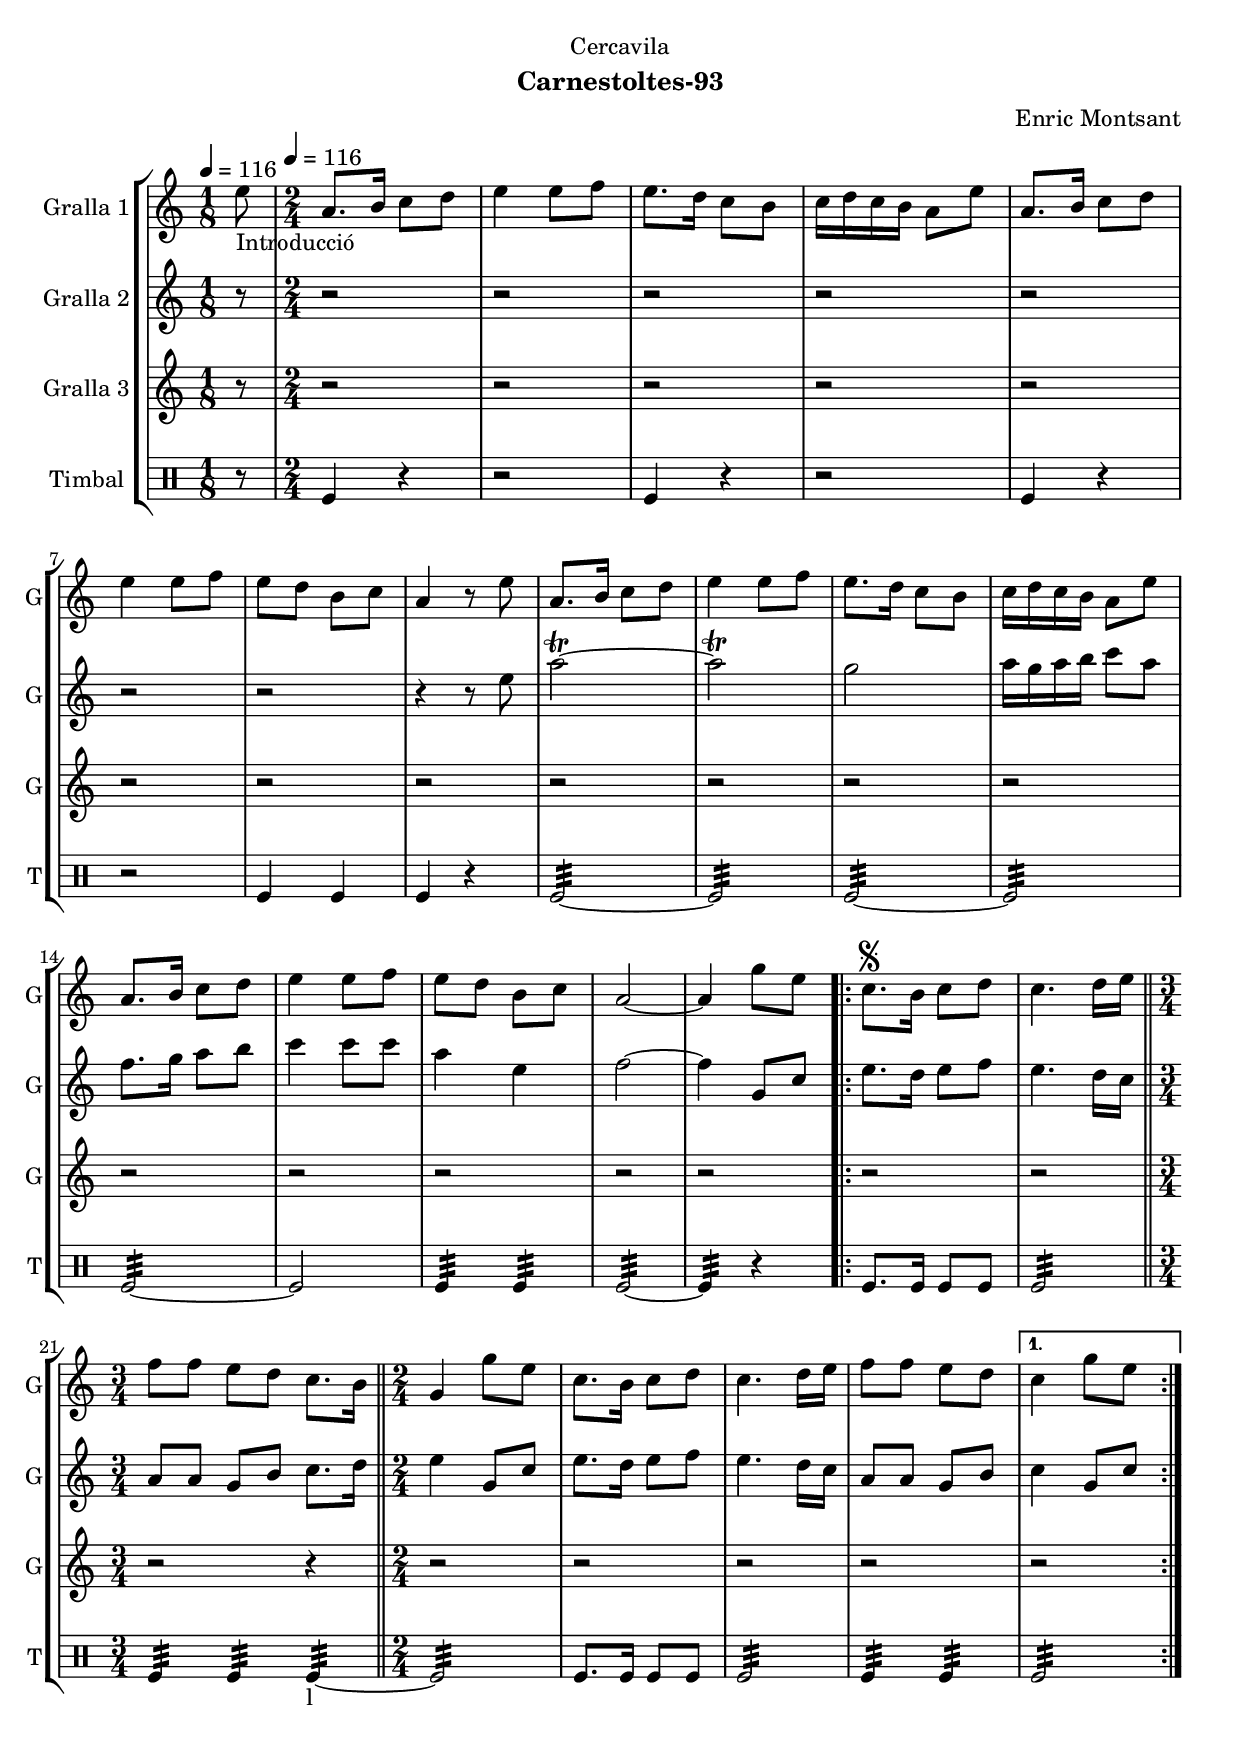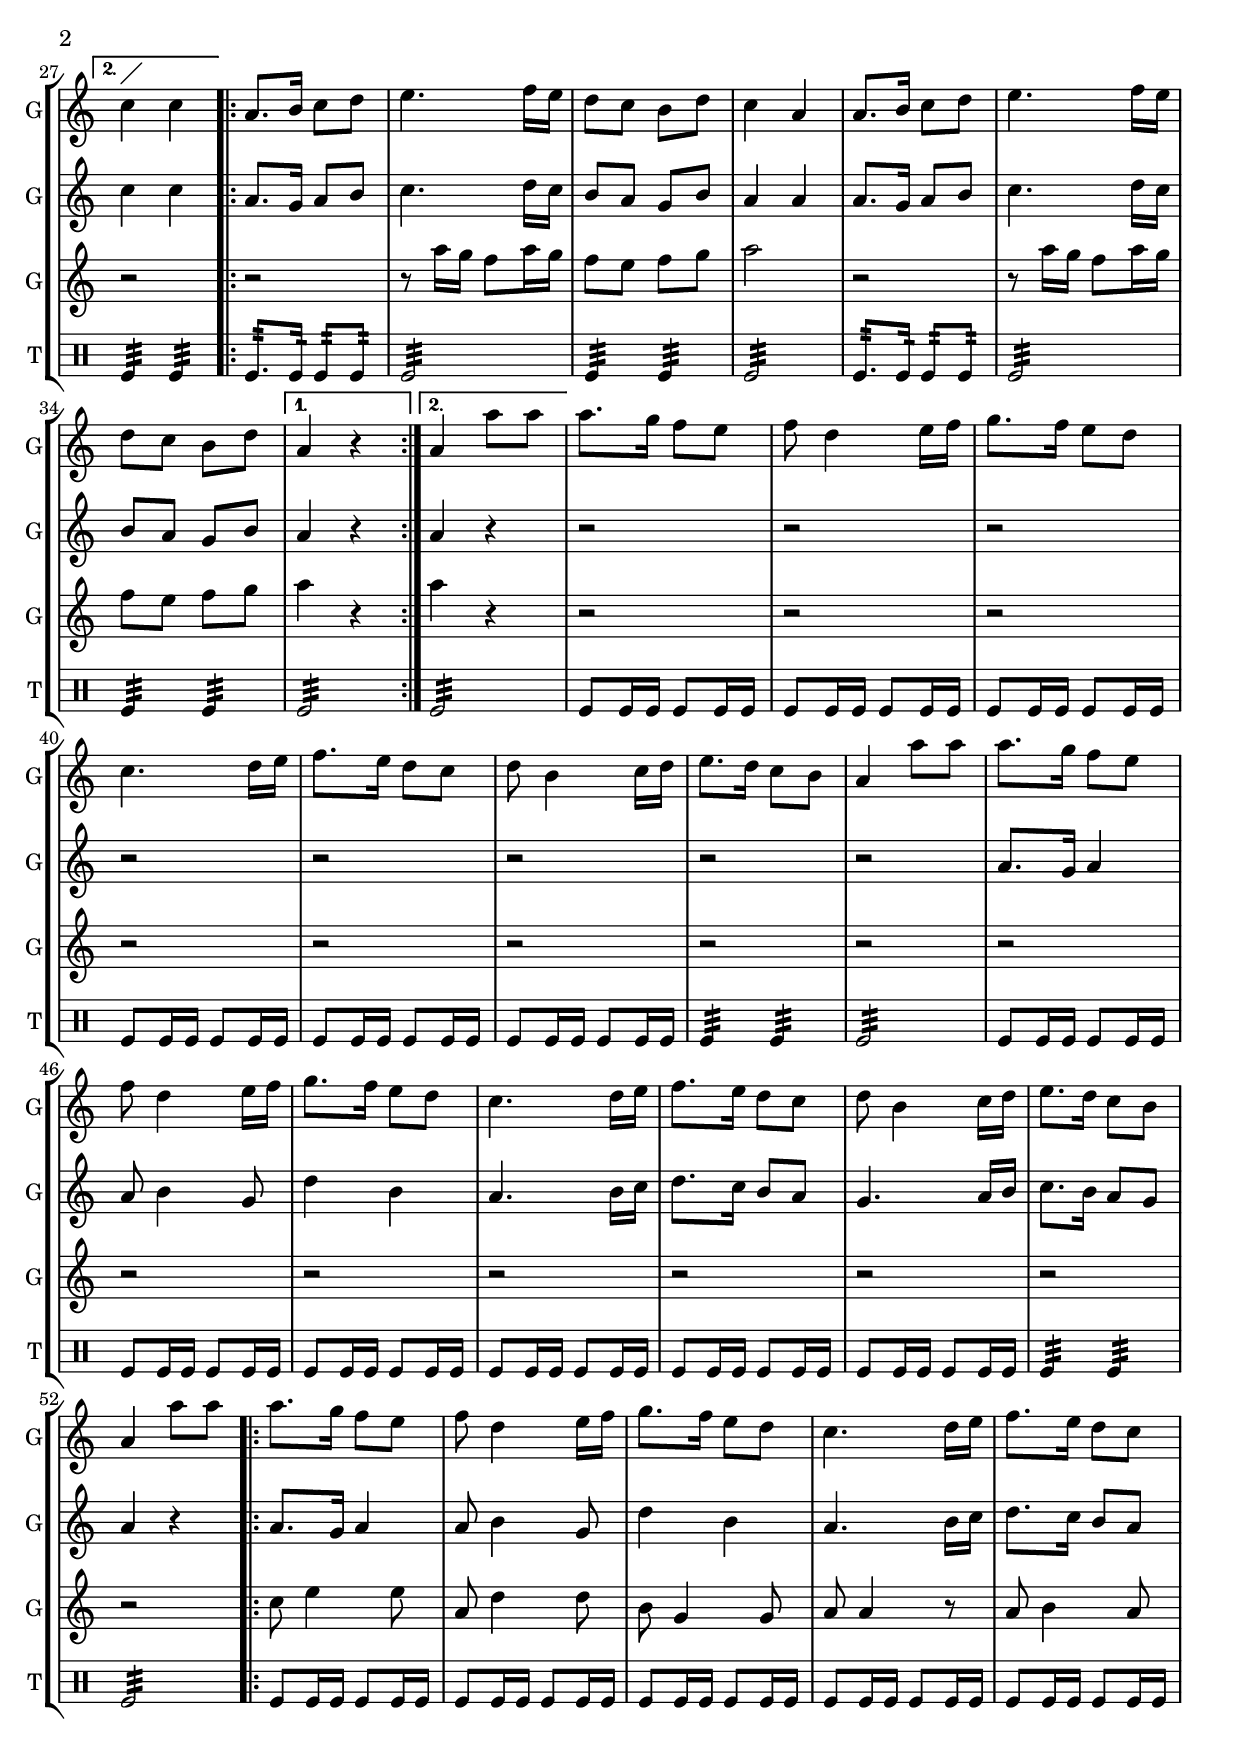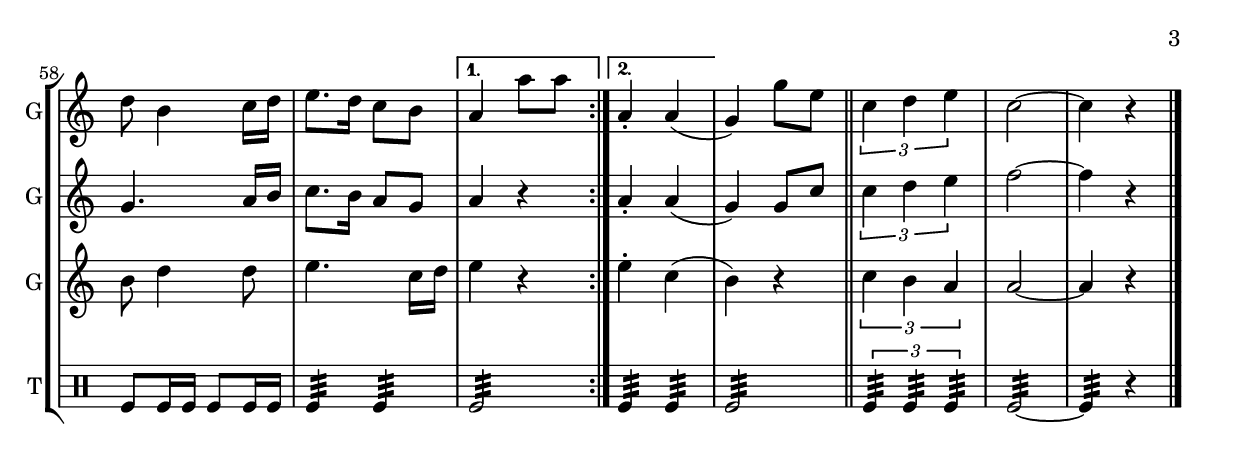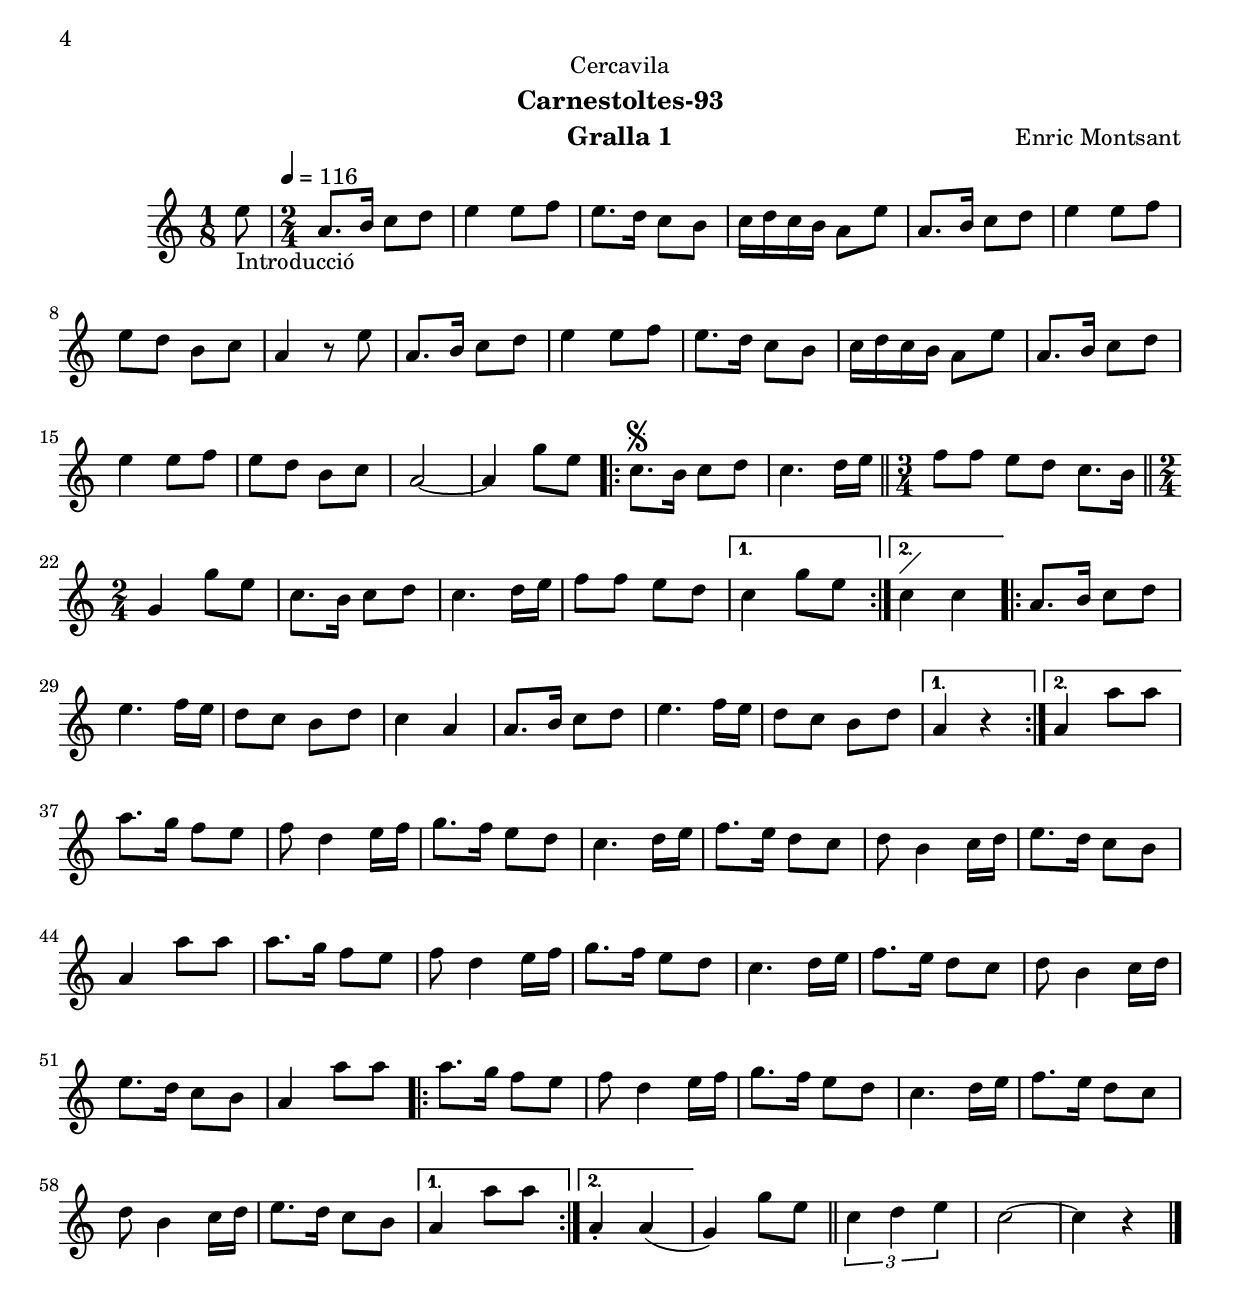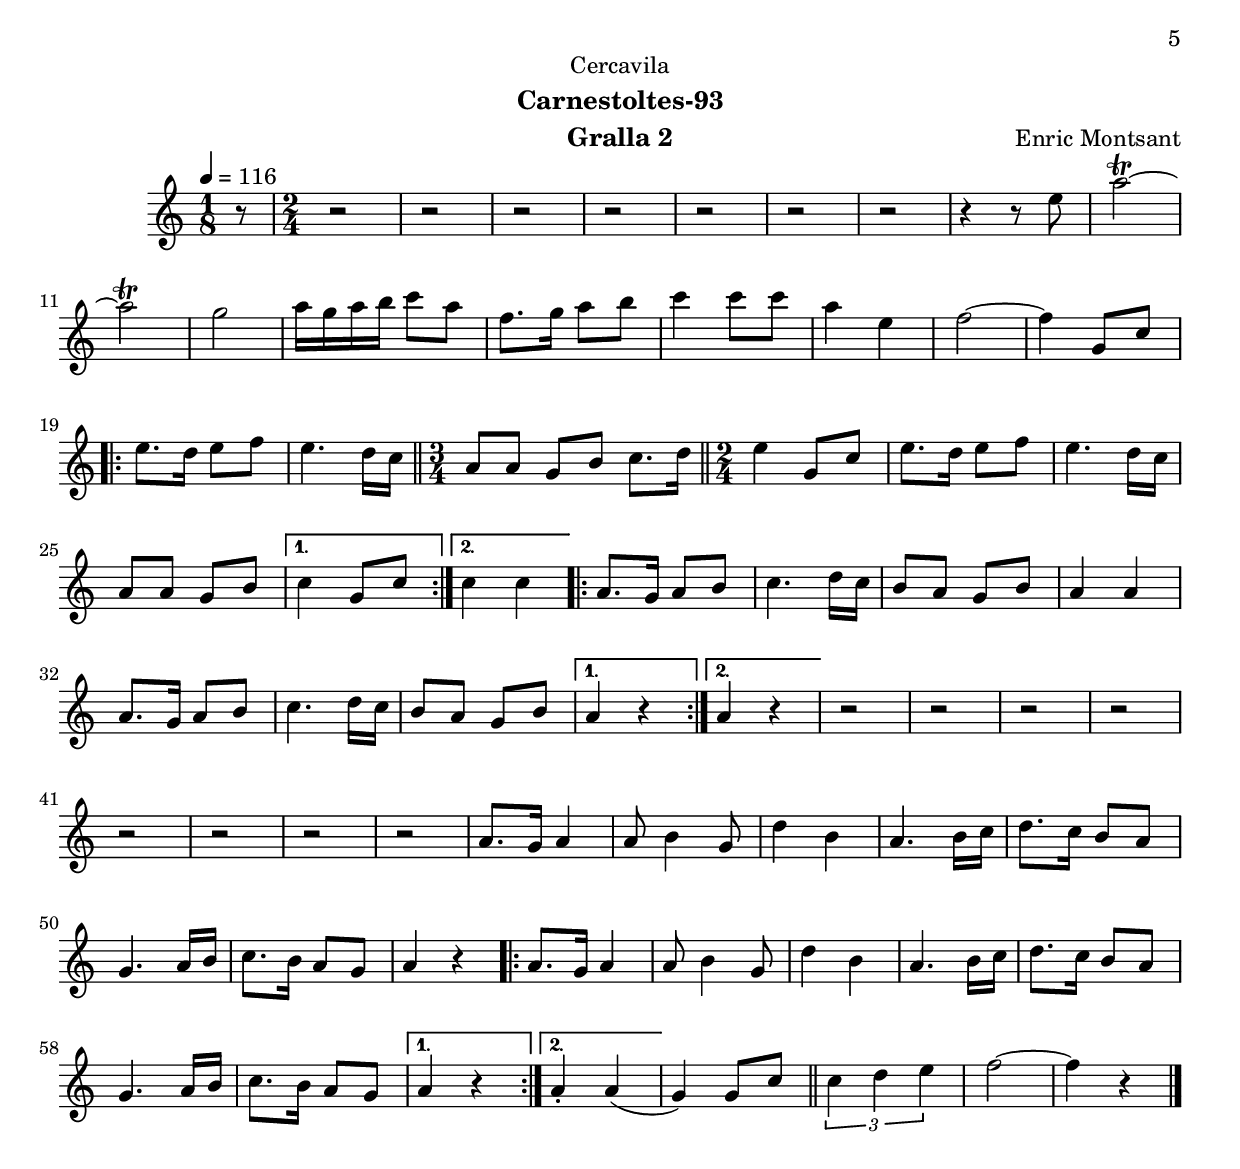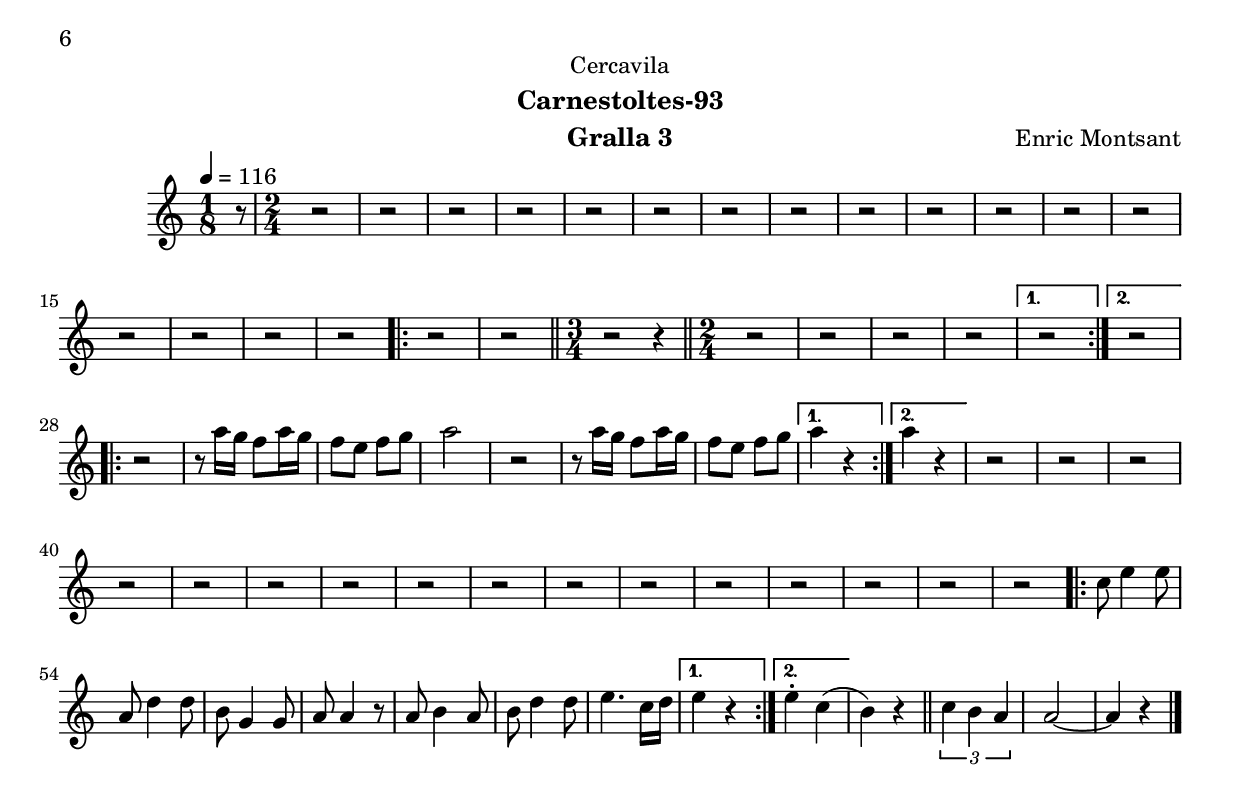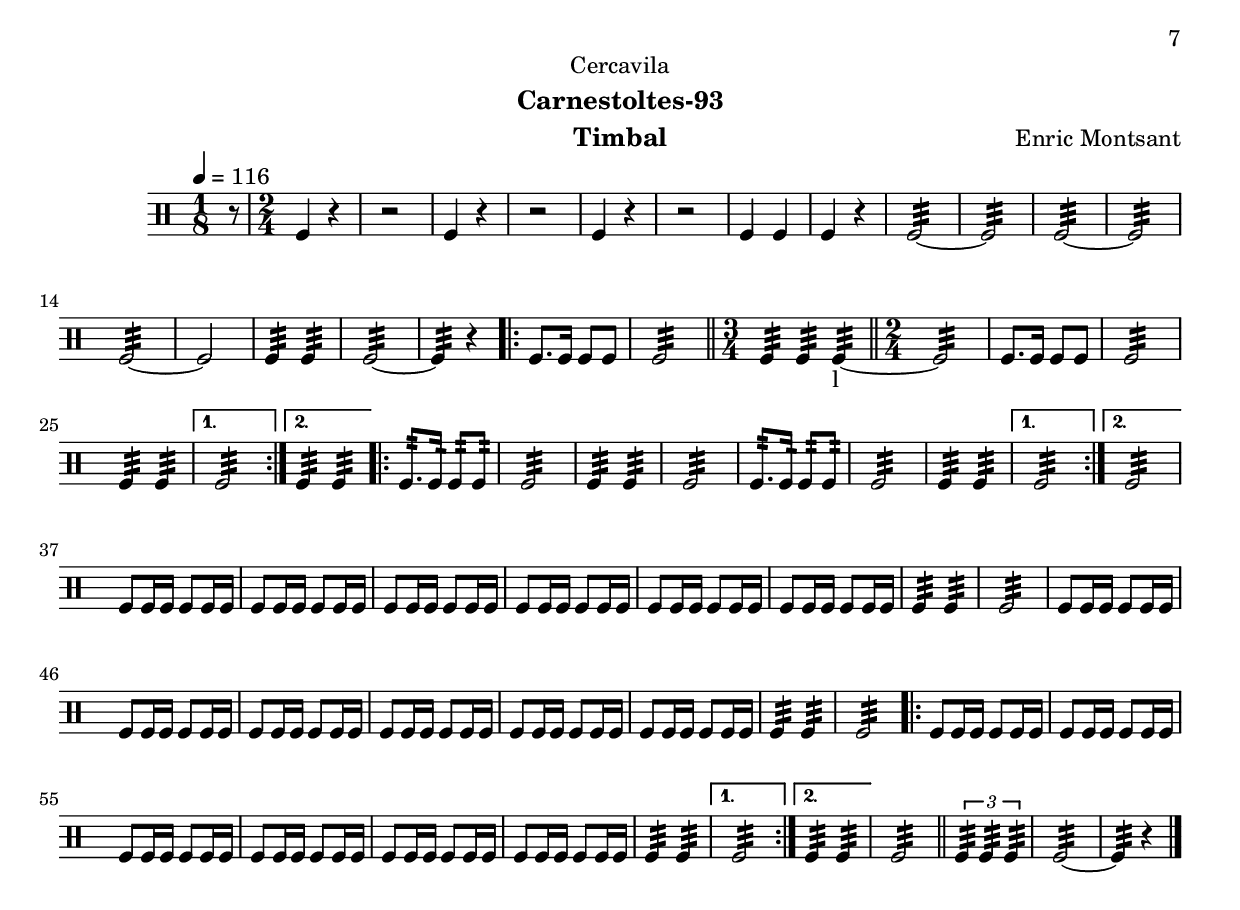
\version "2.16.2"

\header {
  dedication="Cercavila"
  title=""
  subtitle="Carnestoltes-93"
  subsubtitle=""
  poet=""
  meter=""
  piece=""
  composer="Enric Montsant"
  arranger=""
  opus=""
  instrument=""
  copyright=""
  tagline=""
}

liniaroAa =
\relative e''
{
  \clef treble
  \key c \major
  \time 1/8
  e8 _"Introducció" \tempo 4 = 116  |
  \time 2/4   a,8. b16 c8 d  |
  e4 e8 f  |
  e8. d16 c8 b  |
  %05
  c16 d c b a8 e'  |
  a,8. b16 c8 d  |
  e4 e8 f  |
  e8 d b c  |
  a4 r8 e'  |
  %10
  a,8. b16 c8 d  |
  e4 e8 f  |
  e8. d16 c8 b  |
  c16 d c b a8 e'  |
  a,8. b16 c8 d  |
  %15
  e4 e8 f  |
  e8 d b c  |
  a2 ~  |
  a4 g'8 e   |
  \repeat volta 2 { c8. \segno b16 c8 d  |
  %20
  c4. d16 e  \bar "||"
  \time 3/4   f8 f e d c8. b16  \bar "||"
  \time 2/4   g4 g'8 e  |
  c8. b16 c8 d  |
  c4. d16 e  |
  %25
  f8 f e d }
  \alternative { { c4 g'8 e }
  { c4 ^\markup {\draw-line #'(2 . 2)} c } }
  \repeat volta 2 { a8. b16  c8 d  |
  e4. f16 e  |
  %30
  d8 c b d  |
  c4 a  |
  a8. b16 c8 d  |
  e4. f16 e  |
  d8 c b d }
  %35
  \alternative { { a4 r }
  { a4 a'8 a } }
  a8.  g16 f8 e  |
  f8 d4 e16 f  |
  g8. f16 e8 d  |
  %40
  c4. d16 e  |
  f8. e16 d8 c  |
  d8 b4 c16 d  |
  e8. d16 c8 b  |
  a4 a'8 a  |
  %45
  a8. g16 f8 e  |
  f8 d4 e16 f  |
  g8. f16 e8 d  |
  c4. d16 e  |
  f8. e16 d8 c  |
  %50
  d8 b4 c16 d  |
  e8. d16 c8 b  |
  a4 a'8 a  |
  \repeat volta 2 { a8. g16 f8 e  |
  f8 d4 e16 f  |
  %55
  g8. f16 e8 d  |
  c4. d16 e  |
  f8. e16 d8 c  |
  d8 b4 c16 d  |
  e8. d16 c8 b }
  %60
  \alternative { { a4 a'8 a }
  { a,4-. a ( } }
  g4 ) g'8 e  \bar "||"
  \times 2/3 { c4 d e }  |
  c2 ~  |
  %65
  c4 r  \bar "|."
}

liniaroAb =
\relative e''
{
  \tempo 4 = 116
  \clef treble
  \key c \major
  \time 1/8
  r8  |
  \time 2/4   r2  |
  r2  |
  r2  |
  %05
  r2  |
  r2  |
  r2  |
  r2  |
  r4 r8 e  |
  %10
  a2\trill ~  |
  a2\trill  |
  g2  |
  a16 g a b c8 a  |
  f8. g16 a8 b  |
  %15
  c4 c8 c  |
  a4 e  |
  f2 ~  |
  f4 g,8 c  |
  \repeat volta 2 { e8. d16 e8 f  |
  %20
  e4. d16 c  \bar "||"
  \time 3/4   a8 a g b c8. d16  \bar "||"
  \time 2/4   e4 g,8 c  |
  e8. d16 e8 f  |
  e4. d16 c  |
  %25
  a8 a g b }
  \alternative { { c4 g8 c }
  { c4 c } }
  \repeat volta 2 { a8. g16 a8 b  |
  c4. d16 c  |
  %30
  b8 a g b  |
  a4 a  |
  a8. g16 a8 b  |
  c4. d16 c  |
  b8 a g b }
  %35
  \alternative { { a4 r }
  { a4 r } }
  r2  |
  r2  |
  r2  |
  %40
  r2  |
  r2  |
  r2  |
  r2  |
  r2  |
  %45
  a8. g16 a4  |
  a8 b4 g8  |
  d'4 b  |
  a4. b16 c  |
  d8. c16 b8 a  |
  %50
  g4. a16 b  |
  c8. b16 a8 g  |
  a4 r  |
  \repeat volta 2 { a8. g16 a4  |
  a8 b4 g8  |
  %55
  d'4 b  |
  a4. b16 c  |
  d8. c16 b8 a  |
  g4. a16 b  |
  c8. b16 a8 g }
  %60
  \alternative { { a4 r }
  { a4-. a ( } }
  g4 ) g8 c   \bar "||"
  \times 2/3 { c4 d e }  |
  f2 ~  |
  %65
  f4 r  \bar "|."
}

liniaroAc =
\relative a''
{
  \tempo 4 = 116
  \clef treble
  \key c \major
  \time 1/8
  r8  |
  \time 2/4   r2  |
  r2  |
  r2  |
  %05
  r2  |
  r2  |
  r2  |
  r2  |
  r2  |
  %10
  r2  |
  r2  |
  r2  |
  r2  |
  r2  |
  %15
  r2  |
  r2  |
  r2  |
  r2  |
  \repeat volta 2 { r2  |
  %20
  r2  \bar "||"
  \time 3/4   r2 r4  \bar "||"
  \time 2/4   r2  |
  r2  |
  r2  |
  %25
  r2 }
  \alternative { { r2 }
  { r2 } }
  \repeat volta 2 { r2  |
  r8 a16 g f8 a16 g  |
  %30
  f8 e f g  |
  a2  |
  r2  |
  r8 a16 g f8 a16 g  |
  f8 e f g }
  %35
  \alternative { { a4 r }
  { a4 r } }
  r2  |
  r2  |
  r2  |
  %40
  r2  |
  r2  |
  r2  |
  r2  |
  r2  |
  %45
  r2  |
  r2  |
  r2  |
  r2  |
  r2  |
  %50
  r2  |
  r2  |
  r2  |
  \repeat volta 2 { c,8 e4 e8  |
  a,8 d4 d8  |
  %55
  b8 g4 g8  |
  a8 a4 r8  |
  a8 b4 a8  |
  b8 d4 d8  |
  e4. c16 d }
  %60
  \alternative { { e4 r }
  { e4-. c ( } }
  b4 ) r  \bar "||"
  \times 2/3 { c4 b a }  |
  a2 ~  |
  %65
  a4 r  \bar "|."
}

liniaroAd =
\drummode
{
  \tempo 4 = 116
  \time 1/8
  r8  |
  \time 2/4   tomfl4 r  |
  r2  |
  tomfl4 r  |
  %05
  r2  |
  tomfl4 r  |
  r2  |
  tomfl4 tomfl  |
  tomfl4 r  |
  %10
  tomfl2:32 ~  |
  tomfl2:32  |
  tomfl2:32 ~  |
  tomfl2:32  |
  tomfl2:32 ~  |
  %15
  tomfl2  |
  tomfl4:32 tomfl:32  |
  tomfl2:32 ~  |
  tomfl4:32 r  |
  \repeat volta 2 { tomfl8. tomfl16 tomfl8 tomfl  |
  %20
  tomfl2:32  \bar "||"
  \time 3/4   tomfl4:32 tomfl:32 tomfl:32 ~ _"l"  \bar "||"
  \time 2/4   tomfl2:32  |
  tomfl8. tomfl16 tomfl8 tomfl  |
  tomfl2:32  |
  %25
  tomfl4:32 tomfl:32 }
  \alternative { { tomfl2:32 }
  { tomfl4:32 tomfl:32 } }
  \repeat volta 2 { tomfl8.:32 tomfl16:32 tomfl8:32 tomfl:32  |
  tomfl2:32  |
  %30
  tomfl4:32 tomfl:32  |
  tomfl2:32  |
  tomfl8.:32 tomfl16:32 tomfl8:32 tomfl:32  |
  tomfl2:32  |
  tomfl4:32 tomfl:32 }
  %35
  \alternative { { tomfl2:32 }
  { tomfl2:32 } }
  tomfl8 tomfl16 tomfl tomfl8 tomfl16 tomfl  |
  tomfl8 tomfl16 tomfl tomfl8 tomfl16 tomfl  |
  tomfl8 tomfl16 tomfl tomfl8 tomfl16 tomfl  |
  %40
  tomfl8 tomfl16 tomfl tomfl8 tomfl16 tomfl  |
  tomfl8 tomfl16 tomfl tomfl8 tomfl16 tomfl  |
  tomfl8 tomfl16 tomfl tomfl8 tomfl16 tomfl  |
  tomfl4:32 tomfl:32  |
  tomfl2:32  |
  %45
  tomfl8 tomfl16 tomfl tomfl8 tomfl16 tomfl  |
  tomfl8 tomfl16 tomfl tomfl8 tomfl16 tomfl  |
  tomfl8 tomfl16 tomfl tomfl8 tomfl16 tomfl  |
  tomfl8 tomfl16 tomfl tomfl8 tomfl16 tomfl  |
  tomfl8 tomfl16 tomfl tomfl8 tomfl16 tomfl  |
  %50
  tomfl8 tomfl16 tomfl tomfl8 tomfl16 tomfl  |
  tomfl4:32 tomfl:32  |
  tomfl2:32  |
  \repeat volta 2 { tomfl8 tomfl16 tomfl tomfl8 tomfl16 tomfl  |
  tomfl8 tomfl16 tomfl tomfl8 tomfl16 tomfl  |
  %55
  tomfl8 tomfl16 tomfl tomfl8 tomfl16 tomfl  |
  tomfl8 tomfl16 tomfl tomfl8 tomfl16 tomfl  |
  tomfl8 tomfl16 tomfl tomfl8 tomfl16 tomfl  |
  tomfl8 tomfl16 tomfl tomfl8 tomfl16 tomfl  |
  tomfl4:32 tomfl:32 }
  %60
  \alternative { { tomfl2:32 }
  { tomfl4:32 tomfl:32 } }
  tomfl2:32  \bar "||"
  \times 2/3 { tomfl4:32 tomfl:32 tomfl:32 }  |
  tomfl2:32 ~  |
  %65
  tomfl4:32 r  \bar "|."
}

\bookpart {
  \score {
    \new StaffGroup {
      \override Score.RehearsalMark #'self-alignment-X = #LEFT
      <<
        \new Staff \with {instrumentName = #"Gralla 1" shortInstrumentName = #"G"} \liniaroAa
        \new Staff \with {instrumentName = #"Gralla 2" shortInstrumentName = #"G"} \liniaroAb
        \new Staff \with {instrumentName = #"Gralla 3" shortInstrumentName = #"G"} \liniaroAc
        \new DrumStaff \with {instrumentName = #"Timbal" shortInstrumentName = #"T"} \liniaroAd
      >>
    }
    \layout {}
  }
  \score { \unfoldRepeats
    \new StaffGroup {
      \override Score.RehearsalMark #'self-alignment-X = #LEFT
      <<
        \new Staff \with {instrumentName = #"Gralla 1" shortInstrumentName = #"G"} \liniaroAa
        \new Staff \with {instrumentName = #"Gralla 2" shortInstrumentName = #"G"} \liniaroAb
        \new Staff \with {instrumentName = #"Gralla 3" shortInstrumentName = #"G"} \liniaroAc
        \new DrumStaff \with {instrumentName = #"Timbal" shortInstrumentName = #"T"} \liniaroAd
      >>
    }
    \midi {
      \set Staff.midiInstrument = "oboe"
      \set DrumStaff.midiInstrument = "drums"
    }
  }
}

\bookpart {
  \header {instrument="Gralla 1"}
  \score {
    \new StaffGroup {
      \override Score.RehearsalMark #'self-alignment-X = #LEFT
      <<
        \new Staff \liniaroAa
      >>
    }
    \layout {}
  }
  \score { \unfoldRepeats
    \new StaffGroup {
      \override Score.RehearsalMark #'self-alignment-X = #LEFT
      <<
        \new Staff \liniaroAa
      >>
    }
    \midi {
      \set Staff.midiInstrument = "oboe"
      \set DrumStaff.midiInstrument = "drums"
    }
  }
}

\bookpart {
  \header {instrument="Gralla 2"}
  \score {
    \new StaffGroup {
      \override Score.RehearsalMark #'self-alignment-X = #LEFT
      <<
        \new Staff \liniaroAb
      >>
    }
    \layout {}
  }
  \score { \unfoldRepeats
    \new StaffGroup {
      \override Score.RehearsalMark #'self-alignment-X = #LEFT
      <<
        \new Staff \liniaroAb
      >>
    }
    \midi {
      \set Staff.midiInstrument = "oboe"
      \set DrumStaff.midiInstrument = "drums"
    }
  }
}

\bookpart {
  \header {instrument="Gralla 3"}
  \score {
    \new StaffGroup {
      \override Score.RehearsalMark #'self-alignment-X = #LEFT
      <<
        \new Staff \liniaroAc
      >>
    }
    \layout {}
  }
  \score { \unfoldRepeats
    \new StaffGroup {
      \override Score.RehearsalMark #'self-alignment-X = #LEFT
      <<
        \new Staff \liniaroAc
      >>
    }
    \midi {
      \set Staff.midiInstrument = "oboe"
      \set DrumStaff.midiInstrument = "drums"
    }
  }
}

\bookpart {
  \header {instrument="Timbal"}
  \score {
    \new StaffGroup {
      \override Score.RehearsalMark #'self-alignment-X = #LEFT
      <<
        \new DrumStaff \liniaroAd
      >>
    }
    \layout {}
  }
  \score { \unfoldRepeats
    \new StaffGroup {
      \override Score.RehearsalMark #'self-alignment-X = #LEFT
      <<
        \new DrumStaff \liniaroAd
      >>
    }
    \midi {
      \set Staff.midiInstrument = "oboe"
      \set DrumStaff.midiInstrument = "drums"
    }
  }
}

